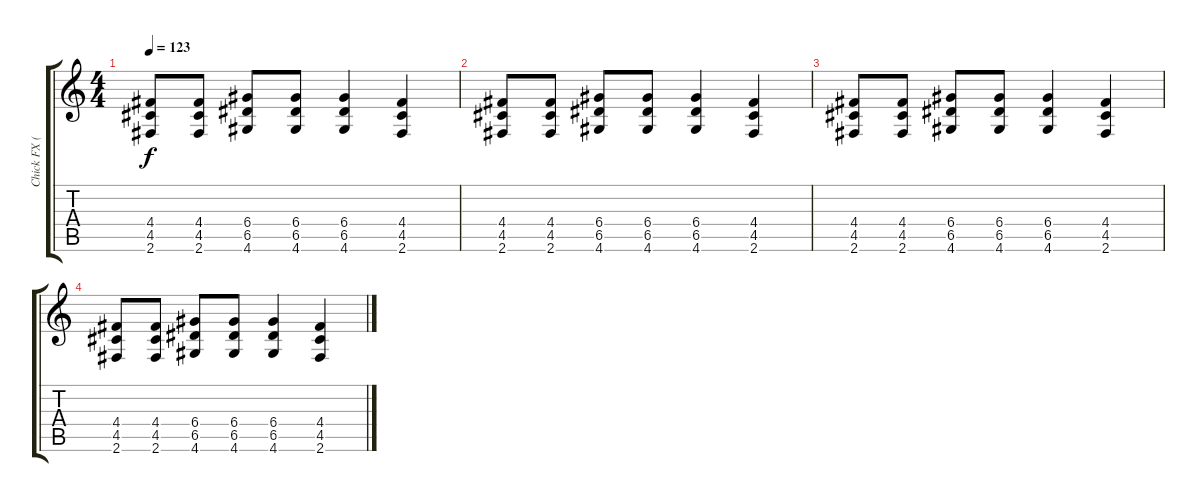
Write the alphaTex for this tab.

\track ("Chick FX (Guitar)" "Chick FX (") {instrument distortionguitar}
\staff {score tabs}
\tuning (E4 B3 G3 D3 A2 E2) {hide}
\ts (4 4)
\tempo 123
\clef g2
\ks c
(4.4 4.5 2.6).8{dy f} (4.4 4.5 2.6).8 (6.4 6.5 4.6).8 (6.4 6.5 4.6).8 (6.4 6.5 4.6).4 (4.4 4.5 2.6).4 |
(4.4 4.5 2.6).8 (4.4 4.5 2.6).8 (6.4 6.5 4.6).8 (6.4 6.5 4.6).8 (6.4 6.5 4.6).4 (4.4 4.5 2.6).4 |
(4.4 4.5 2.6).8 (4.4 4.5 2.6).8 (6.4 6.5 4.6).8 (6.4 6.5 4.6).8 (6.4 6.5 4.6).4 (4.4 4.5 2.6).4 |
(4.4 4.5 2.6).8 (4.4 4.5 2.6).8 (6.4 6.5 4.6).8 (6.4 6.5 4.6).8 (6.4 6.5 4.6).4 (4.4 4.5 2.6).4
